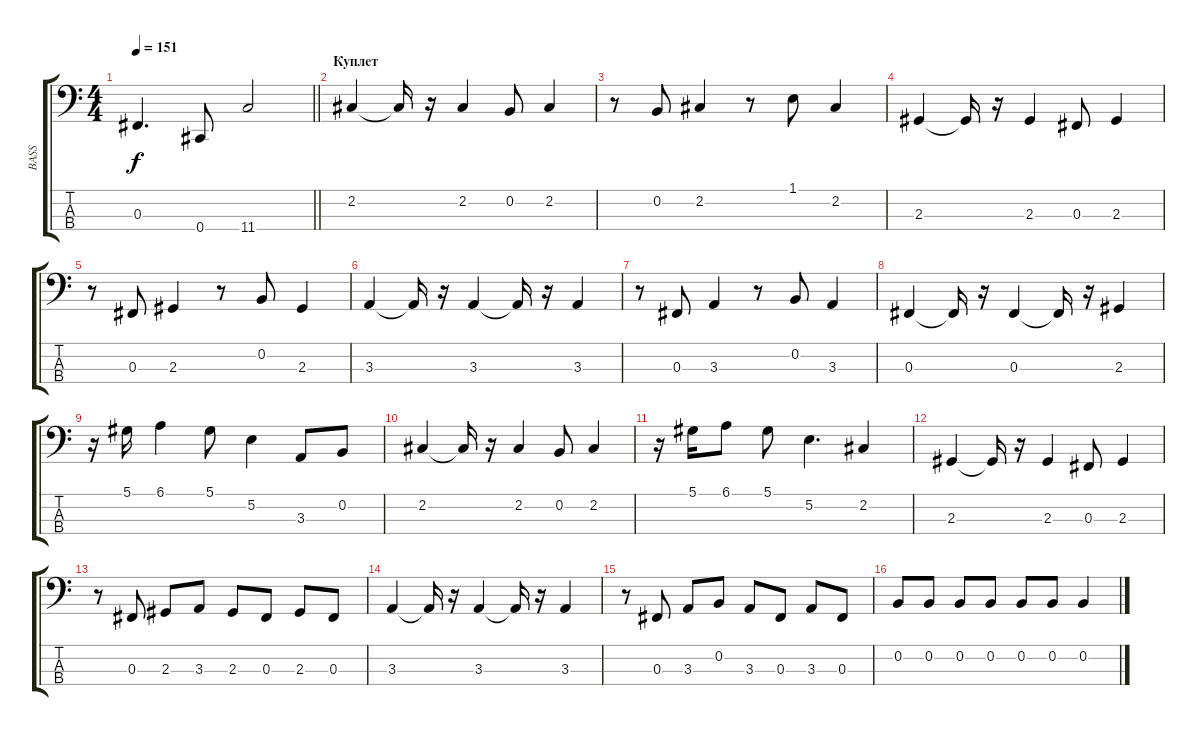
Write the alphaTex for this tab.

\track ("BASS" "BASS") {instrument electricbassfinger}
\staff {score tabs}
\tuning (Eb2 B1 Gb1 Db1) {hide}
\ts (4 4)
\tempo 151
\clef f4
\barLineRight lightlight
\ks c
0.3.4{d dy f} 0.4.8 11.4.2 |
\section ("" "Куплет")
2.2.4 2.2{t}.16 r.16 2.2.4 0.2.8 2.2.4 |
r.8 0.2.8 2.2.4 r.8 1.1.8 2.2.4 |
2.3.4 2.3{t}.16 r.16 2.3.4 0.3.8 2.3.4 |
r.8 0.3.8 2.3.4 r.8 0.2.8 2.3.4 |
3.3.4 3.3{t}.16 r.16 3.3.4 3.3{t}.16 r.16 3.3.4 |
r.8 0.3.8 3.3.4 r.8 0.2.8 3.3.4 |
0.3.4 0.3{t}.16 r.16 0.3.4 0.3{t}.16 r.16 2.3.4 |
r.16 5.1.16 6.1.4 5.1.8 5.2.4 3.3.8 0.2.8 |
2.2.4 2.2{t}.16 r.16 2.2.4 0.2.8 2.2.4 |
r.16 5.1.16 6.1.8 5.1.8 5.2.4{d} 2.2.4 |
2.3.4 2.3{t}.16 r.16 2.3.4 0.3.8 2.3.4 |
r.8 0.3.8 2.3.8 3.3.8 2.3.8 0.3.8 2.3.8 0.3.8 |
3.3.4 3.3{t}.16 r.16 3.3.4 3.3{t}.16 r.16 3.3.4 |
r.8 0.3.8 3.3.8 0.2.8 3.3.8 0.3.8 3.3.8 0.3.8 |
0.2.8 0.2.8 0.2.8 0.2.8 0.2.8 0.2.8 0.2.4
